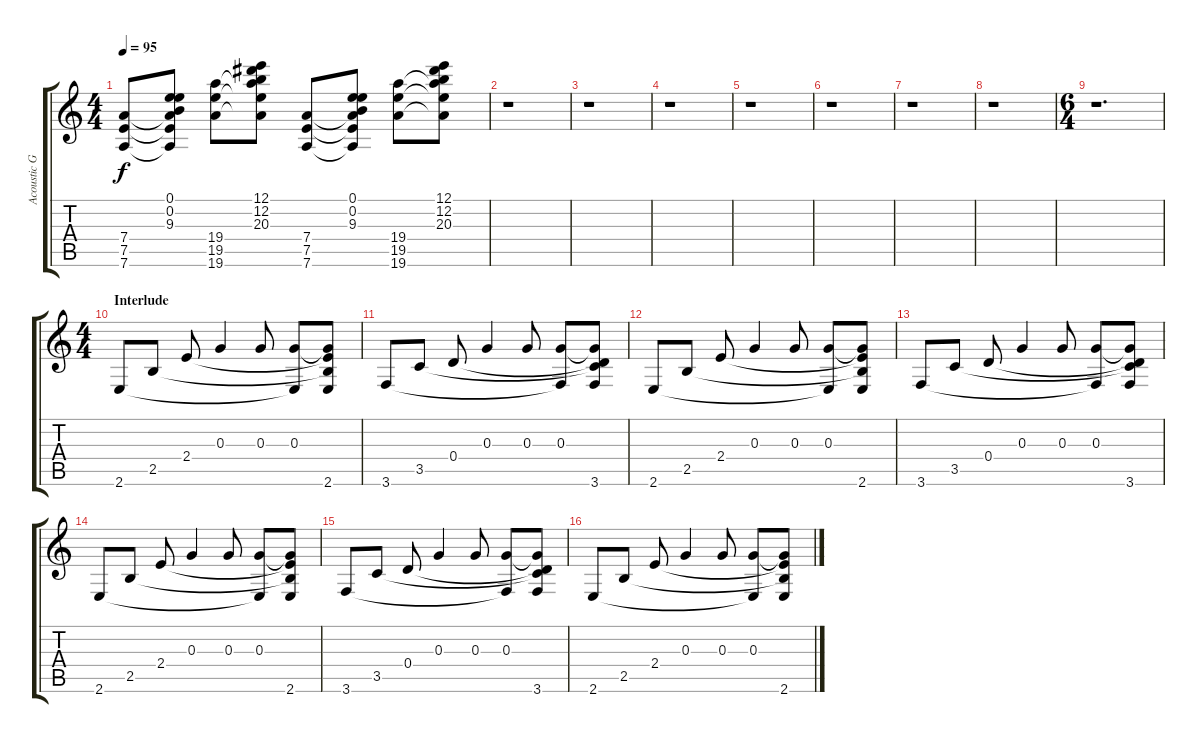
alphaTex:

\track ("Acoustic Guitar (Steel)" "Acoustic G") {instrument acousticguitarsteel}
\staff {score tabs}
\tuning (E4 B3 G3 D3 A2 D2) {hide}
\ts (4 4)
\tempo 95
\clef g2
\ks c
(7.4 7.5 7.6).8{dy f} (0.1 0.2 9.3 7.4{t} 7.5{t} 7.6{t}).8 (19.4 19.5 19.6).8 (12.1 12.2 20.3 19.4{t} 19.5{t} 19.6{t}).8 (7.4 7.5 7.6).8 (0.1 0.2 9.3 7.4{t} 7.5{t} 7.6{t}).8 (19.4 19.5 19.6).8 (12.1 12.2 20.3 19.4{t} 19.5{t} 19.6{t}).8 |
r.1 |
r.1 |
r.1 |
r.1 |
r.1 |
r.1 |
r.1 |
\ts (6 4)
r.1{d} |
\ts (4 4)
\section ("" "Interlude")
2.6.8 2.5.8 2.4.8 0.3.4 0.3.8 (0.3 2.6{t}).8 (0.3{t} 2.4{t} 2.5{t} 2.6).8 |
3.6.8 3.5.8 0.4.8 0.3.4 0.3.8 (0.3 3.6{t}).8 (0.3{t} 0.4{t} 3.5{t} 3.6).8 |
2.6.8 2.5.8 2.4.8 0.3.4 0.3.8 (0.3 2.6{t}).8 (0.3{t} 2.4{t} 2.5{t} 2.6).8 |
3.6.8 3.5.8 0.4.8 0.3.4 0.3.8 (0.3 3.6{t}).8 (0.3{t} 0.4{t} 3.5{t} 3.6).8 |
2.6.8 2.5.8 2.4.8 0.3.4 0.3.8 (0.3 2.6{t}).8 (0.3{t} 2.4{t} 2.5{t} 2.6).8 |
3.6.8 3.5.8 0.4.8 0.3.4 0.3.8 (0.3 3.6{t}).8 (0.3{t} 0.4{t} 3.5{t} 3.6).8 |
2.6.8 2.5.8 2.4.8 0.3.4 0.3.8 (0.3 2.6{t}).8 (0.3{t} 2.4{t} 2.5{t} 2.6).8
